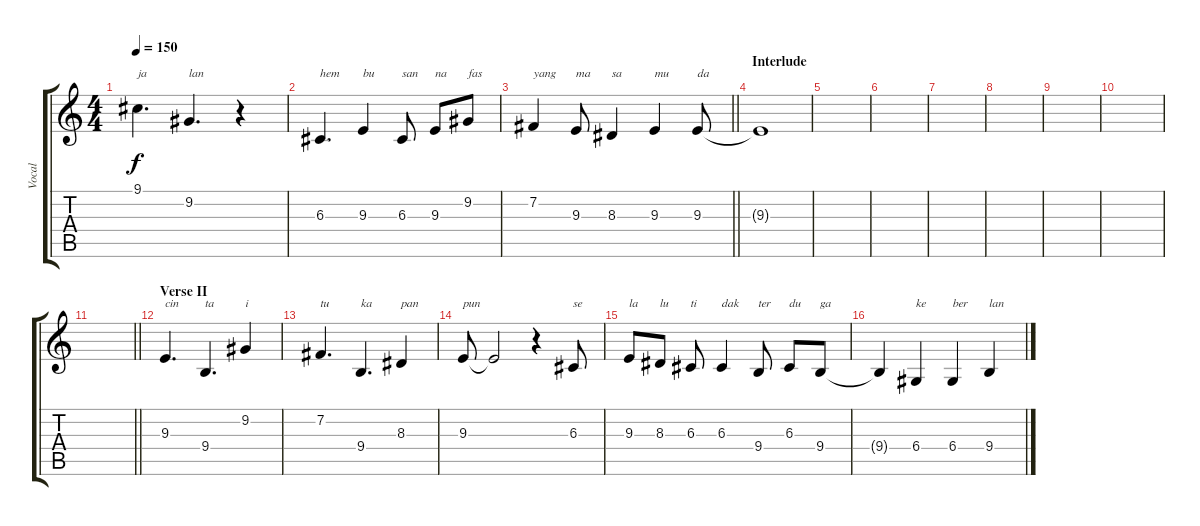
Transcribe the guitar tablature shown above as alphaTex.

\track ("Vocal" "Vocal") {instrument altosax}
\staff {score tabs}
\tuning (E4 B3 G3 D3 A2 E2) {hide}
\ts (4 4)
\tempo 150
\clef g2
\ks c
9.1.4{d txt "ja" dy f} 9.2.4{d txt "lan"} r.4 |
6.3.4{d txt "hem"} 9.3.4{txt "bu"} 6.3.8{txt "san"} 9.3.8{txt "na"} 9.2.8{txt "fas"} |
\barLineRight lightlight
7.2.4{txt "yang"} 9.3.8{txt "ma"} 8.3.4{txt "sa"} 9.3.4{txt "mu"} 9.3.8{txt "da"} |
\section ("" "Interlude")
9.3{t}.1 |
|
|
|
|
|
|
\barLineRight lightlight
|
\section ("" "Verse II")
9.3.4{d txt "cin"} 9.4.4{d txt "ta"} 9.2.4{txt "i"} |
7.2.4{d txt "tu"} 9.4.4{d txt "ka"} 8.3.4{txt "pan"} |
9.3.8{txt "pun"} 9.3{t}.2 r.4 6.3.8{txt "se"} |
9.3.8{txt "la"} 8.3.8{txt "lu"} 6.3.8{txt "ti"} 6.3.4{txt "dak"} 9.4.8{txt "ter"} 6.3.8{txt "du"} 9.4.8{txt "ga"} |
9.4{t}.4 6.4.4{txt "ke"} 6.4.4{txt "ber"} 9.4.4{txt "lan"}
